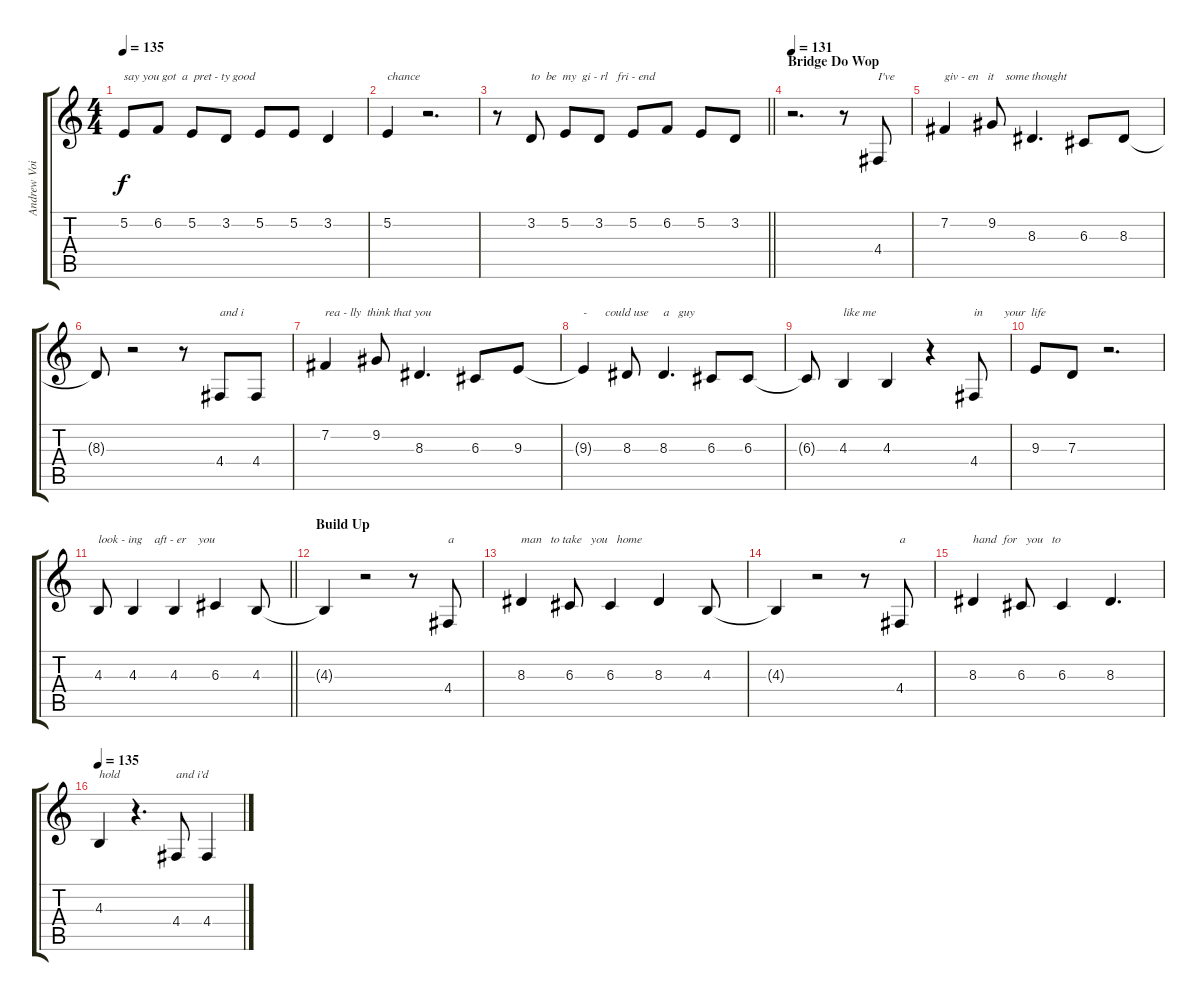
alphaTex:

\track ("Andrew Voice" "Andrew Voi") {instrument synthvoice}
\staff {score tabs}
\tuning (E4 B3 G3 D3 A2 E2) {hide}
\ts (4 4)
\tempo 135
\clef g2
\ks c
5.2.8{txt "say you got  a  pret - ty good " dy f} 6.2.8 5.2.8 3.2.8 5.2.8 5.2.8 3.2.4 |
5.2.4{txt "chance"} r.2{d} |
\barLineRight lightlight
r.8 3.2.8{txt "to  be  my  gi - rl   fri - end"} 5.2.8 3.2.8 5.2.8 6.2.8 5.2.8 3.2.8 |
\section ("" "Bridge Do Wop")
\tempo 131
r.2{d} r.8 4.4.8{txt "I've "} |
7.2.4{txt "giv - en   it    some thought"} 9.2.8 8.3.4{d} 6.3.8 8.3.8 |
8.3{t}.8 r.2 r.8 4.4.8{txt "and i"} 4.4.8 |
7.2.4{txt "rea - lly  think that you"} 9.2.8 8.3.4{d} 6.3.8 9.3.8 |
9.3{t}.4{txt "-      could use     a   guy"} 8.3.8 8.3.4{d} 6.3.8 6.3.8 |
6.3{t}.8 4.3.4{txt "like me"} 4.3.4 r.4 4.4.8{txt "in       your  life"} |
9.3.8 7.3.8 r.2{d} |
\barLineRight lightlight
4.3.8{txt "look - ing    aft - er    you"} 4.3.4 4.3.4 6.3.4 4.3.8 |
\section ("" "Build Up")
4.3{t}.4 r.2 r.8 4.4.8{txt "a"} |
8.3.4{txt "man   to take   you   home"} 6.3.8 6.3.4 8.3.4 4.3.8 |
4.3{t}.4 r.2 r.8 4.4.8{txt "a "} |
8.3.4{txt "hand  for   you   to "} 6.3.8 6.3.4 8.3.4{d} |
\tempo 135
4.3.4{txt "hold"} r.4{d} 4.4.8{txt "and i'd"} 4.4.4
